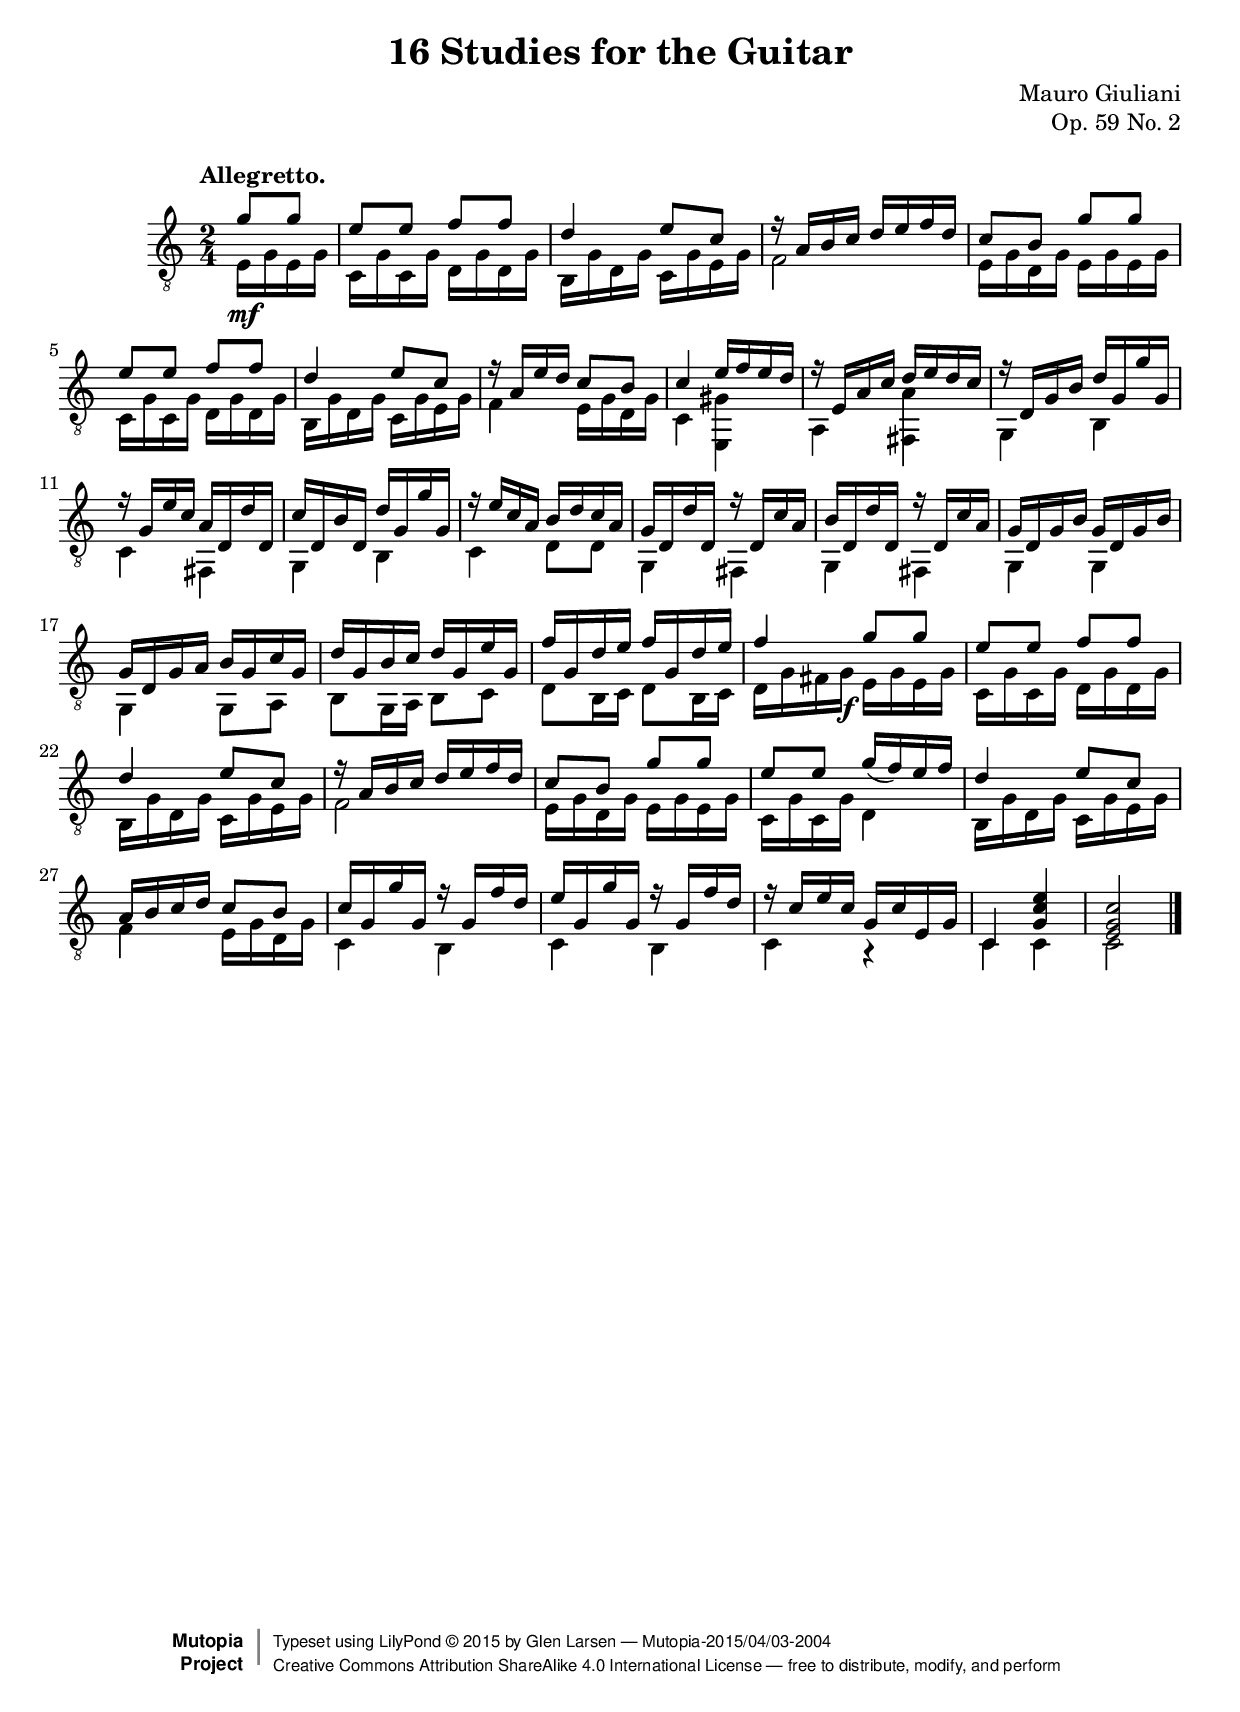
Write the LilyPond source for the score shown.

\version "2.19.17"

\header {
  title = "16 Studies for the Guitar"
  composer = "Mauro Giuliani"
  opus = "Op. 59 No. 2"
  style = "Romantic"
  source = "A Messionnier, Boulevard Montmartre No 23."
  % Statens musikbibliotek - The Music Library of Sweden
  % Boije 142
  date = "1822"
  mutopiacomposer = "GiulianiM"
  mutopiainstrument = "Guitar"
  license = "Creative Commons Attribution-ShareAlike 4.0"
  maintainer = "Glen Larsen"
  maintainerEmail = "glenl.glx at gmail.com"

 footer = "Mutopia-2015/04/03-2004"
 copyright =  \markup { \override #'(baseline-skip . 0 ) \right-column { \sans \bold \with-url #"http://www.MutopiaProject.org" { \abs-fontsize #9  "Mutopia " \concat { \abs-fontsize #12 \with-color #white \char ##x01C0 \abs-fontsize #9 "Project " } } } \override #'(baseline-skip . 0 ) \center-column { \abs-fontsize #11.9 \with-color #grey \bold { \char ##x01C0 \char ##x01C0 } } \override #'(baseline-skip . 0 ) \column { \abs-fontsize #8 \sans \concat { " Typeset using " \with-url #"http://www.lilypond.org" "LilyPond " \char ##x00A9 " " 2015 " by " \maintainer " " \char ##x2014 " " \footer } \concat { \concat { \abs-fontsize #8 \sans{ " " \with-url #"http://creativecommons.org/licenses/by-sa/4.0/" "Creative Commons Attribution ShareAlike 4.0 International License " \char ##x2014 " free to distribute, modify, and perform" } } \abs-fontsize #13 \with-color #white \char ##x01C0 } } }
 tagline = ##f
}

\paper {
  % add space between composer/opus markup and first staff
  markup-system-spacing #'padding = #3
  % add a little space between composer and opus
  markup-markup-spacing #'padding = #1.2
  top-margin = #8
  bottom-margin = #10
}

mbreak = {} % { \break }
global = {
  \time 2/4 \key c \major
}

upperVoice = \relative c'' {
  \voiceOne
  \slurDown
  \partial 4 { g8\mf g } |
  e8 e f f |
  d4 e8 c |
  r16 a b c d e f d |
  c8 b g' g |
  e8 e f f |
  \mbreak

  d4 e8 c |
  r16 a e' d c8 b |
  c4 e16 f e d |
  r16 e, a c d e d c |
  r16 d, g b d g, g' g, |
  r16 g e' c a d, d' d, |
  c'16 d, b' d, d' g, g' g, |
  \mbreak

  r16 e' c a b d c a |
  g16 d d' d, r d c' a |
  b16 d, d' d, r d c' a |
  g16 d g b g d g b |
  g16 d g a b g c g |
  d'16 g, b c d g, e' g, |
  f'16 g, d' e f g, d' e |
  \mbreak

  f4 g8 g |
  e8 e f f |
  d4 e8 c |
  r16 a b c d e f d |
  c8 b g' g |
  e8 e g16( f) e f |
  \mbreak

  d4 e8 c |
  a16 b c d c8 b |
  c16 g g' g, r g f' d |
  e16 g, g' g, r g f' d |
  r16 c e c g c e, g |
  c,4 <e' c g> |
  <c g e>2 |

  \bar "|."
}

lowerVoice = \relative c {
  \voiceTwo
  \partial 4 { e16 g e g } |
  c,16 g' c, g' d g d g |
  b,16 g' d g c, g' e g |
  f2 |
  e16 g d g e g e g |
  c, g' c, g' d g d g |

  b,16 g' d g c, g' e g |
  f4 e16 g d g |
  c,4 <gis' e,> |
  a,4 <a' fis,> |
  g,4 b |
  c4 fis, |
  g4 b |

  c4 d8 d |
  g,4 fis |
  g4 fis |
  g4 g |
  g4 g8 a |
  b8 g16 a b8 c |
  d8 b16 c d8 b16 c |

  d16 g fis g\f e g e g |
  c,16 g' c, g' d g d g |
  b,16 g' d g c, g' e g |
  f2 |
  e16 g d g e g e g |
  c,16 g' c, g' d4 |

  b16 g' d g c, g' e g |
  f4 e16 g d g |
  c,4 b |
  c4 b |
  c4 r |
  c4 c |
  c2
}


\score {
  <<
    \new Staff = "Guitar" \with {
      midiInstrument = #"acoustic guitar (nylon)"
      %instrumentName = #"No. 2"
    } <<
      \global
      \clef "treble_8"
      \tempo "Allegretto."

      \context Voice = "upperVoice" \upperVoice
      \context Voice = "lowerVoice" \lowerVoice
    >>
%{
    % tabs are not completely developed
    \new TabStaff = "Guitar tabs" \with {
      restrainOpenStrings = ##t
    } <<
      \clef "moderntab"
      \global
      \context TabVoice = "upperVoice" \upperVoice
      \context TabVoice = "lowerVoice" \lowerVoice
    >>
%}
  >>
  \layout {}
  \midi {
    \tempo 4 = 90
  }
}
